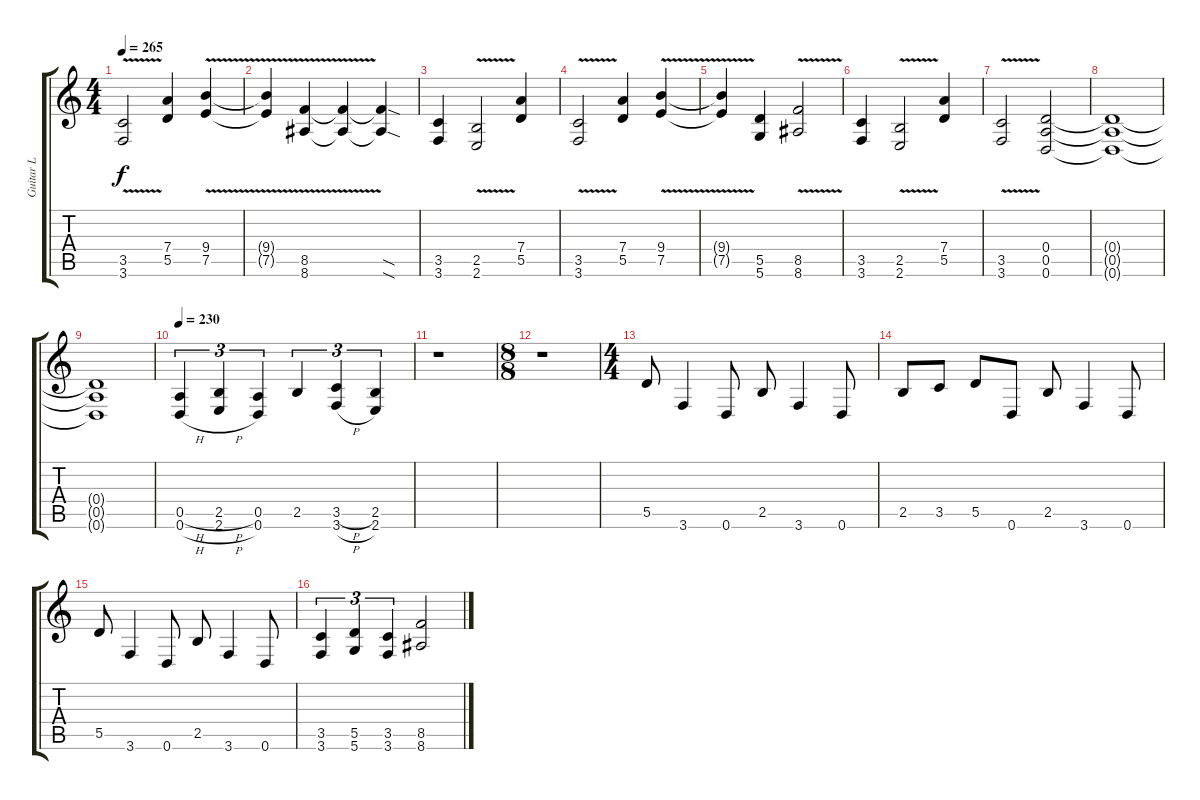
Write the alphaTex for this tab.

\track ("Guitar L" "Guitar L") {instrument distortionguitar}
\staff {score tabs}
\tuning (E4 B3 G3 D3 A2 D2) {hide}
\ts (4 4)
\tempo 265
\clef g2
\ks c
(3.5{v} 3.6{v}).2{dy f} (7.4 5.5).4 (9.4{v} 7.5{v}).4 |
(9.4{t} 7.5{t}).4 (8.5{v} 8.6{v}).4 (8.5{t} 8.6{t}).4 (8.5{sod t} 8.6{sod t}).4 |
(3.5 3.6).4 (2.5{v} 2.6{v}).2 (7.4 5.5).4 |
(3.5{v} 3.6{v}).2 (7.4 5.5).4 (9.4{v} 7.5{v}).4 |
(9.4{t} 7.5{t}).4 (5.5 5.6).4 (8.5{v} 8.6{v}).2 |
(3.5 3.6).4 (2.5{v} 2.6{v}).2 (7.4 5.5).4 |
(3.5{v} 3.6{v}).2 (0.4 0.5 0.6).2 |
(0.4{t} 0.5{t} 0.6{t}).1 |
(0.4{t} 0.5{t} 0.6{t}).1 |
\tempo 230
(0.5{h} 0.6{h}).4{tu (3 2)} (2.5{h} 2.6{h}).4{tu (3 2)} (0.5 0.6).4{tu (3 2)} 2.5.4{tu (3 2)} (3.5{h} 3.6{h}).4{tu (3 2)} (2.5 2.6).4{tu (3 2)} |
r.1 |
\ts (8 8)
r.1 |
\ts (4 4)
5.5.8 3.6.4 0.6.8 2.5.8 3.6.4 0.6.8 |
2.5.8 3.5.8 5.5.8 0.6.8 2.5.8 3.6.4 0.6.8 |
5.5.8 3.6.4 0.6.8 2.5.8 3.6.4 0.6.8 |
(3.5 3.6).4{tu (3 2)} (5.5 5.6).4{tu (3 2)} (3.5 3.6).4{tu (3 2)} (8.5 8.6).2
